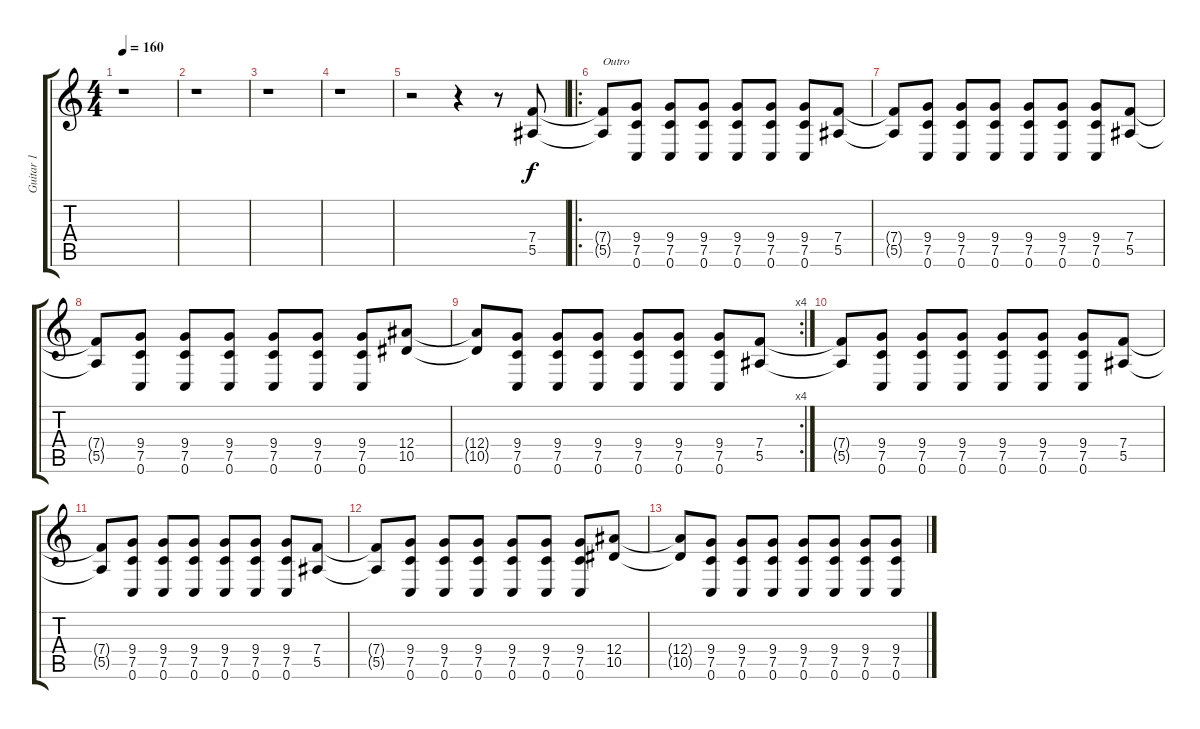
\track ("Guitar 1" "Guitar 1") {instrument overdrivenguitar}
\staff {score tabs}
\tuning (C4 G3 Eb3 Bb2 F2 C2) {hide}
\ts (4 4)
\tempo 160
\clef g2
\ks c
r.1{dy f} |
r.1 |
r.1 |
r.1 |
r.2 r.4 r.8 (7.4 5.5).8 |
\ro
(7.4{t} 5.5{t}).8{txt "Outro"} (9.4 7.5 0.6).8 (9.4 7.5 0.6).8 (9.4 7.5 0.6).8 (9.4 7.5 0.6).8 (9.4 7.5 0.6).8 (9.4 7.5 0.6).8 (7.4 5.5).8 |
(7.4{t} 5.5{t}).8 (9.4 7.5 0.6).8 (9.4 7.5 0.6).8 (9.4 7.5 0.6).8 (9.4 7.5 0.6).8 (9.4 7.5 0.6).8 (9.4 7.5 0.6).8 (7.4 5.5).8 |
(7.4{t} 5.5{t}).8 (9.4 7.5 0.6).8 (9.4 7.5 0.6).8 (9.4 7.5 0.6).8 (9.4 7.5 0.6).8 (9.4 7.5 0.6).8 (9.4 7.5 0.6).8 (12.4 10.5).8 |
\rc 4
(12.4{t} 10.5{t}).8 (9.4 7.5 0.6).8 (9.4 7.5 0.6).8 (9.4 7.5 0.6).8 (9.4 7.5 0.6).8 (9.4 7.5 0.6).8 (9.4 7.5 0.6).8 (7.4 5.5).8 |
(7.4{t} 5.5{t}).8 (9.4 7.5 0.6).8 (9.4 7.5 0.6).8 (9.4 7.5 0.6).8 (9.4 7.5 0.6).8 (9.4 7.5 0.6).8 (9.4 7.5 0.6).8 (7.4 5.5).8 |
(7.4{t} 5.5{t}).8 (9.4 7.5 0.6).8 (9.4 7.5 0.6).8 (9.4 7.5 0.6).8 (9.4 7.5 0.6).8 (9.4 7.5 0.6).8 (9.4 7.5 0.6).8 (7.4 5.5).8 |
(7.4{t} 5.5{t}).8 (9.4 7.5 0.6).8 (9.4 7.5 0.6).8 (9.4 7.5 0.6).8 (9.4 7.5 0.6).8 (9.4 7.5 0.6).8 (9.4 7.5 0.6).8 (12.4 10.5).8 |
(12.4{t} 10.5{t}).8 (9.4 7.5 0.6).8 (9.4 7.5 0.6).8 (9.4 7.5 0.6).8 (9.4 7.5 0.6).8 (9.4 7.5 0.6).8 (9.4 7.5 0.6).8 (9.4 7.5 0.6).8
